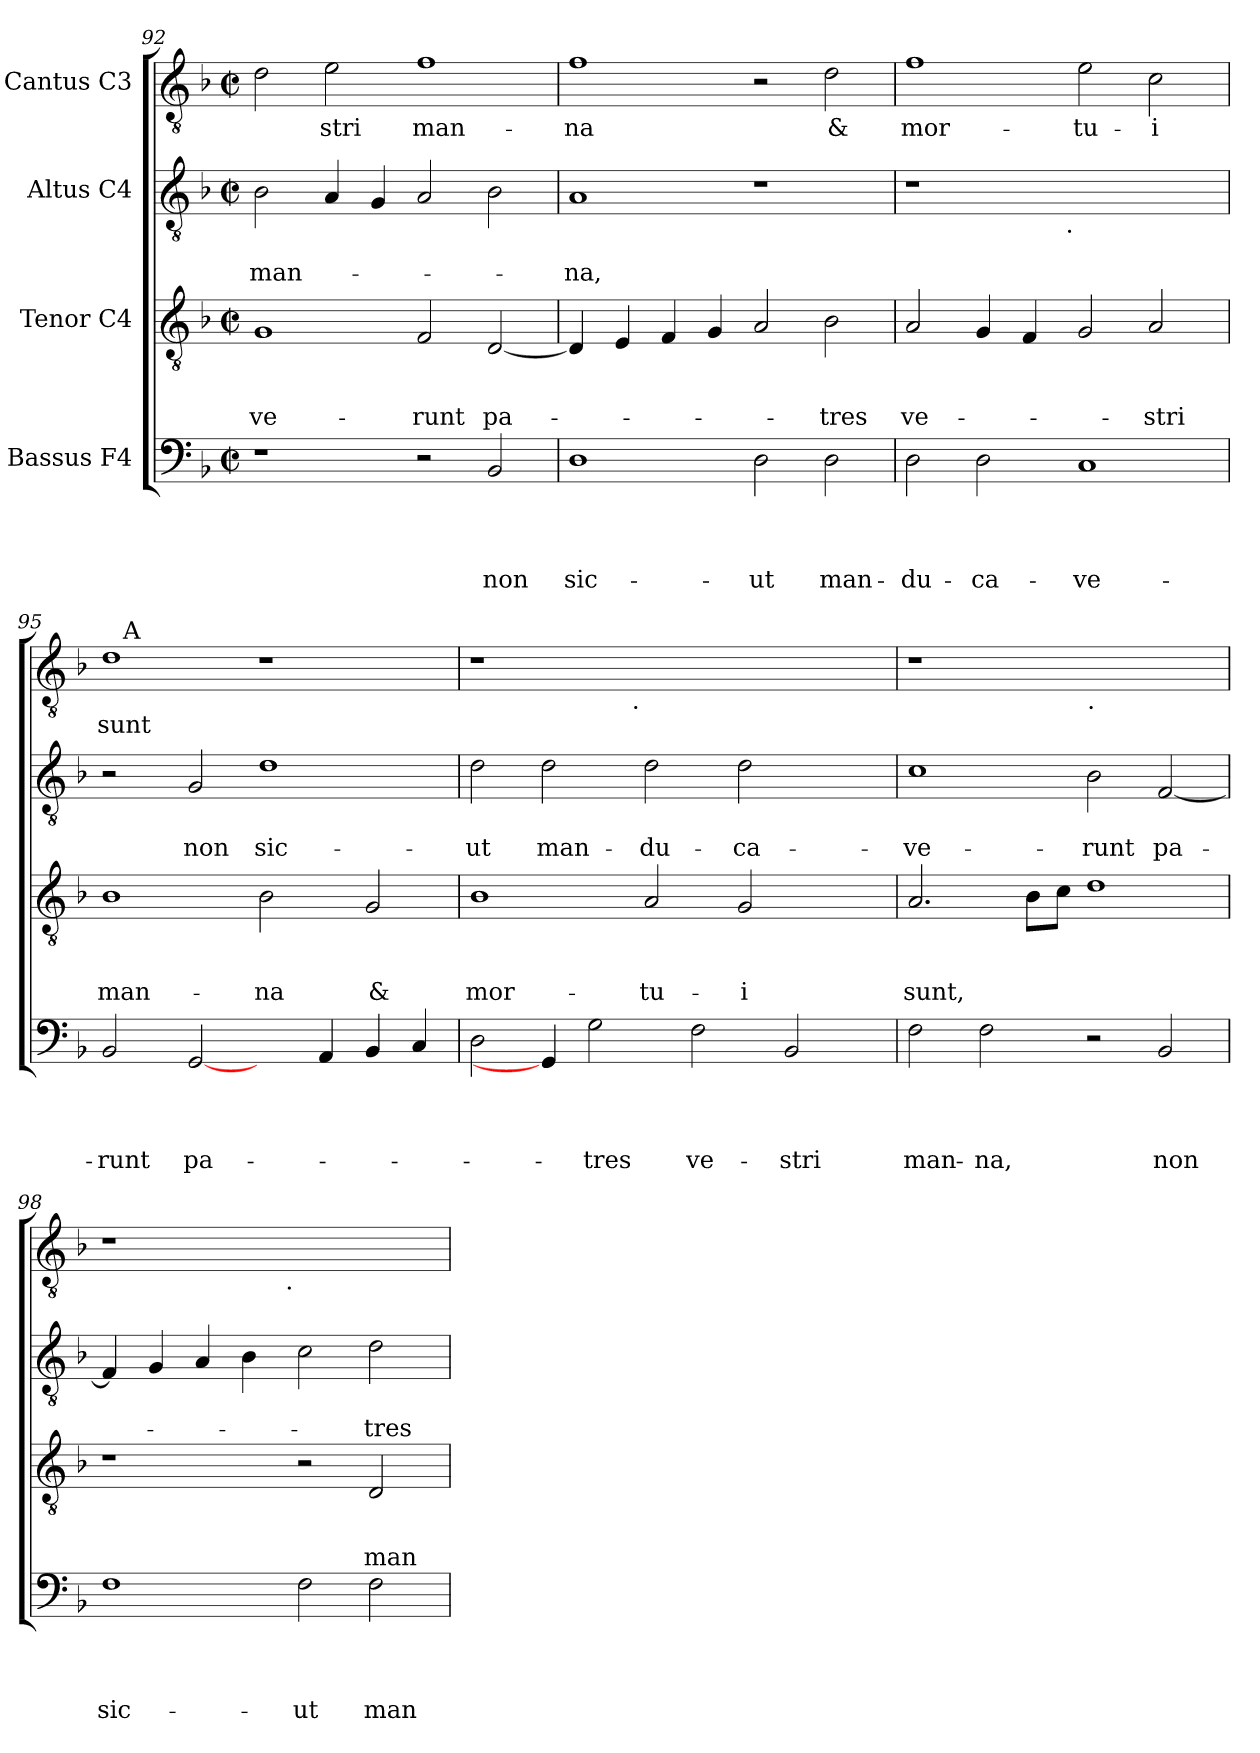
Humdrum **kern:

**kern	**text	**text	**text	**text	**kern	**text	**text	**text	**kern	**text	**text	**kern	**text
*part4	*part4	*part4	*part4	*part4	*part3	*part3	*part3	*part3	*part2	*part2	*part2	*part1	*part1
*staff4	*staff4	*staff4	*staff4	*staff4	*staff3	*staff3	*staff3	*staff3	*staff2	*staff2	*staff2	*staff1	*staff1
*I"Bassus F4	*	*	*	*	*I"Tenor C4	*	*	*	*I"Altus C4	*	*	*I"Cantus C3	*
!!LO:LB:g=z
*clefF4	*	*	*	*	*clefGv2	*	*	*	*clefGv2	*	*	*clefGv2	*
*k[b-]	*	*	*	*	*k[b-]	*	*	*	*k[b-]	*	*	*k[b-]	*
*F:	*	*	*	*	*F:	*	*	*	*F:	*	*	*F:	*
*M2/2	*	*	*	*	*M2/2	*	*	*	*M2/2	*	*	*M2/2	*
*met(c|)	*	*	*	*	*met(c|)	*	*	*	*met(c|)	*	*	*met(c|)	*
=92	=92	=92	=92	=92	=92	=92	=92	=92	=92	=92	=92	=92	=92
!	!	!	!	!	!	!	!	!LO:LY:b	!	!	!LO:LY:b	!	!
1r	.	.	.	.	1G	.	.	-ve-	2B-\	.	man-	2d\	.
!	!	!	!	!	!	!	!	!	!	!	!	!	!LO:LY:b
.	.	.	.	.	.	.	.	.	4A/	.	.	2e\	-stri
.	.	.	.	.	.	.	.	.	4G/	.	.	.	.
!	!	!	!	!	!	!	!	!LO:LY:b	!	!	!	!	!LO:LY:b
2r	.	.	.	.	2F/	.	.	-runt	2A/	.	.	1f	man-
!	!	!	!	!LO:LY:b	!	!	!	!LO:LY:b	!	!	!	!	!
2BB-/	.	.	.	non	[<2D/	.	.	pa-	2B-\	.	.	.	.
=93	=93	=93	=93	=93	=93	=93	=93	=93	=93	=93	=93	=93	=93
!	!	!	!	!LO:LY:b	!	!	!	!	!	!	!LO:LY:b	!	!LO:LY:b
1D	.	.	.	sic-	4D/]	.	.	.	1A	.	-na,	1f	-na
.	.	.	.	.	4E/	.	.	.	.	.	.	.	.
.	.	.	.	.	4F/	.	.	.	.	.	.	.	.
.	.	.	.	.	4G/	.	.	.	.	.	.	.	.
!	!	!	!	!LO:LY:b	!	!	!	!	!	!	!	!	!
2D\	.	.	.	-ut	2A/	.	.	.	1r	.	.	2r	.
!	!	!	!	!LO:LY:b	!	!	!	!LO:LY:b	!	!	!	!	!LO:LY:b
2D\	.	.	.	man-	2B-\	.	.	-tres	.	.	.	2d\	&
=94	=94	=94	=94	=94	=94	=94	=94	=94	=94	=94	=94	=94	=94
!	!	!	!	!LO:LY:b	!	!	!	!LO:LY:b	!	!	!	!	!LO:LY:b
*	*	*	*	*	*	*	*	*	*^	*	*	*	*
2D\	.	.	.	-du-	2A/	.	.	ve-	1r	2ryy	.	.	1f	mor-
!	!	!	!	!LO:LY:b	!	!	!	!	!	!	!	!	!	!
2D\	.	.	.	-ca-	4G/	.	.	.	.	4...ryy	.	.	.	.
.	.	.	.	.	4F/	.	.	.	.	.	.	.	.	.
!	!	!	!	!	!	!	!	!	!	!LO:TX:b:t=.	!	!	!	!
.	.	.	.	.	.	.	.	.	.	1ryy	.	.	.	.
!	!	!	!	!LO:LY:b	!	!	!	!	!	!	!	!	!	!LO:LY:b
1C	.	.	.	-ve-	2G/	.	.	.	1ryy	.	.	.	2e\	-tu-
!	!	!	!	!	!	!	!	!LO:LY:b	!	!	!	!	!	!LO:LY:b
.	.	.	.	.	2A/	.	.	-stri	.	.	.	.	2c\	-i
.	.	.	.	.	.	.	.	.	.	32ryy	.	.	.	.
=95	=95	=95	=95	=95	=95	=95	=95	=95	=95	=95	=95	=95	=95	=95
!	!	!	!	!LO:LY:b	!	!	!	!LO:LY:b	!	!	!	!	!	!LO:LY:b
*	*	*	*	*	*	*	*	*	*v	*v	*	*	*^	*
2BB-/	.	.	.	-runt	1B-	.	.	man-	2r	.	.	1d	16ryy	sunt
!	!	!	!	!	!	!	!	!	!	!	!	!	!LO:TX:a:t=A	!
.	.	.	.	.	.	.	.	.	.	.	.	.	1ryy	.
!	!	!	!	!LO:LY:b	!	!	!	!	!	!	!LO:LY:b	!	!	!
[2GG/	.	.	.	pa-	.	.	.	.	2G/	.	non	.	.	.
!	!	!	!	!	!	!	!	!LO:LY:b	!	!	!LO:LY:b	!	!	!
4ryy	.	.	.	.	2B-\	.	.	-na	1d	.	sic-	1r	.	.
.	.	.	.	.	.	.	.	.	.	.	.	.	2...ryy	.
4AA/	.	.	.	.	.	.	.	.	.	.	.	.	.	.
!	!	!	!	!	!	!	!	!LO:LY:b	!	!	!	!	!	!
4BB-/	.	.	.	.	2G/	.	.	&	.	.	.	.	.	.
4C/	.	.	.	.	.	.	.	.	.	.	.	.	.	.
=96	=96	=96	=96	=96	=96	=96	=96	=96	=96	=96	=96	=96	=96	=96
!	!	!	!	!	!	!	!	!LO:LY:b	!	!	!LO:LY:b	!	!	!
2D\	.	.	.	.	1B-	.	.	mor-	2d\	.	-ut	1r	2ryy	.
!	!	!	!	!	!	!	!	!	!	!	!LO:LY:b	!	!	!
4GG/]	.	.	.	.	.	.	.	.	2d\	.	man-	.	4...ryy	.
!	!	!	!	!LO:LY:b	!	!	!	!	!	!	!	!	!	!
2G\	.	.	.	-tres	.	.	.	.	.	.	.	.	.	.
!	!	!	!	!	!	!	!	!	!	!	!	!	!LO:TX:b:t=.	!
.	.	.	.	.	.	.	.	.	.	.	.	.	1ryy	.
!	!	!	!	!	!	!	!	!LO:LY:b	!	!	!LO:LY:b	!	!	!
.	.	.	.	.	2A/	.	.	-tu-	2d\	.	-du-	1ryy	.	.
!	!	!	!	!LO:LY:b	!	!	!	!	!	!	!	!	!	!
2F\	.	.	.	ve-	.	.	.	.	.	.	.	.	.	.
!	!	!	!	!	!	!	!	!LO:LY:b	!	!	!LO:LY:b	!	!	!
.	.	.	.	.	2G/	.	.	-i	2d\	.	-ca-	.	.	.
!	!	!	!	!LO:LY:b	!	!	!	!	!	!	!	!	!	!
2BB-/	.	.	.	-stri	.	.	.	.	.	.	.	.	.	.
.	.	.	.	.	.	.	.	.	.	.	.	.	4ryy	.
.	.	.	.	.	4ryy	.	.	.	4ryy	.	.	4ryy	.	.
.	.	.	.	.	.	.	.	.	.	.	.	.	32ryy	.
!!LO:LB:g=z
=97	=97	=97	=97	=97	=97	=97	=97	=97	=97	=97	=97	=97	=97	=97
!	!	!	!	!LO:LY:b	!	!	!	!LO:LY:b	!	!	!LO:LY:b	!	!	!
*	*	*	*	*	*	*	*	*	*	*	*	*v	*v	*
2F\	.	.	.	man-	2.A/	.	.	sunt,	1c	.	-ve-	1r	.
!	!	!	!	!LO:LY:b	!	!	!	!	!	!	!	!	!
2F\	.	.	.	-na,	.	.	.	.	.	.	.	.	.
.	.	.	.	.	8B-\L	.	.	.	.	.	.	.	.
.	.	.	.	.	8c\J	.	.	.	.	.	.	.	.
!	!	!	!	!	!	!	!	!	!	!	!	!LO:TX:b:t=.	!
!	!	!	!	!	!	!	!	!	!	!	!LO:LY:b	!	!
2r	.	.	.	.	1d	.	.	.	2B-\	.	-runt	1ryy	.
!	!	!	!	!LO:LY:b	!	!	!	!	!	!	!LO:LY:b	!	!
2BB-/	.	.	.	non	.	.	.	.	[<2F/	.	pa-	.	.
=98	=98	=98	=98	=98	=98	=98	=98	=98	=98	=98	=98	=98	=98
!	!	!	!	!LO:LY:b	!	!	!	!	!	!	!	!	!
*	*	*	*	*	*	*	*	*	*	*	*	*^	*
1F	.	.	.	sic-	1r	.	.	.	4F/]	.	.	1r	2ryy	.
.	.	.	.	.	.	.	.	.	4G/	.	.	.	.	.
.	.	.	.	.	.	.	.	.	4A/	.	.	.	4...ryy	.
.	.	.	.	.	.	.	.	.	4B-\	.	.	.	.	.
!	!	!	!	!	!	!	!	!	!	!	!	!	!LO:TX:b:t=.	!
.	.	.	.	.	.	.	.	.	.	.	.	.	1ryy	.
!	!	!	!	!LO:LY:b	!	!	!	!	!	!	!	!	!	!
2F\	.	.	.	-ut	2r	.	.	.	2c\	.	.	1ryy	.	.
!	!	!	!	!LO:LY:b	!	!	!	!LO:LY:b	!	!	!LO:LY:b	!	!	!
2F\	.	.	.	man-	2D/	.	.	man-	2d\	.	-tres	.	.	.
.	.	.	.	.	.	.	.	.	.	.	.	.	32ryy	.
*	*	*	*	*	*	*	*	*	*	*	*	*v	*v	*
=	=	=	=	=	=	=	=	=	=	=	=	=	=
*-	*-	*-	*-	*-	*-	*-	*-	*-	*-	*-	*-	*-	*-
